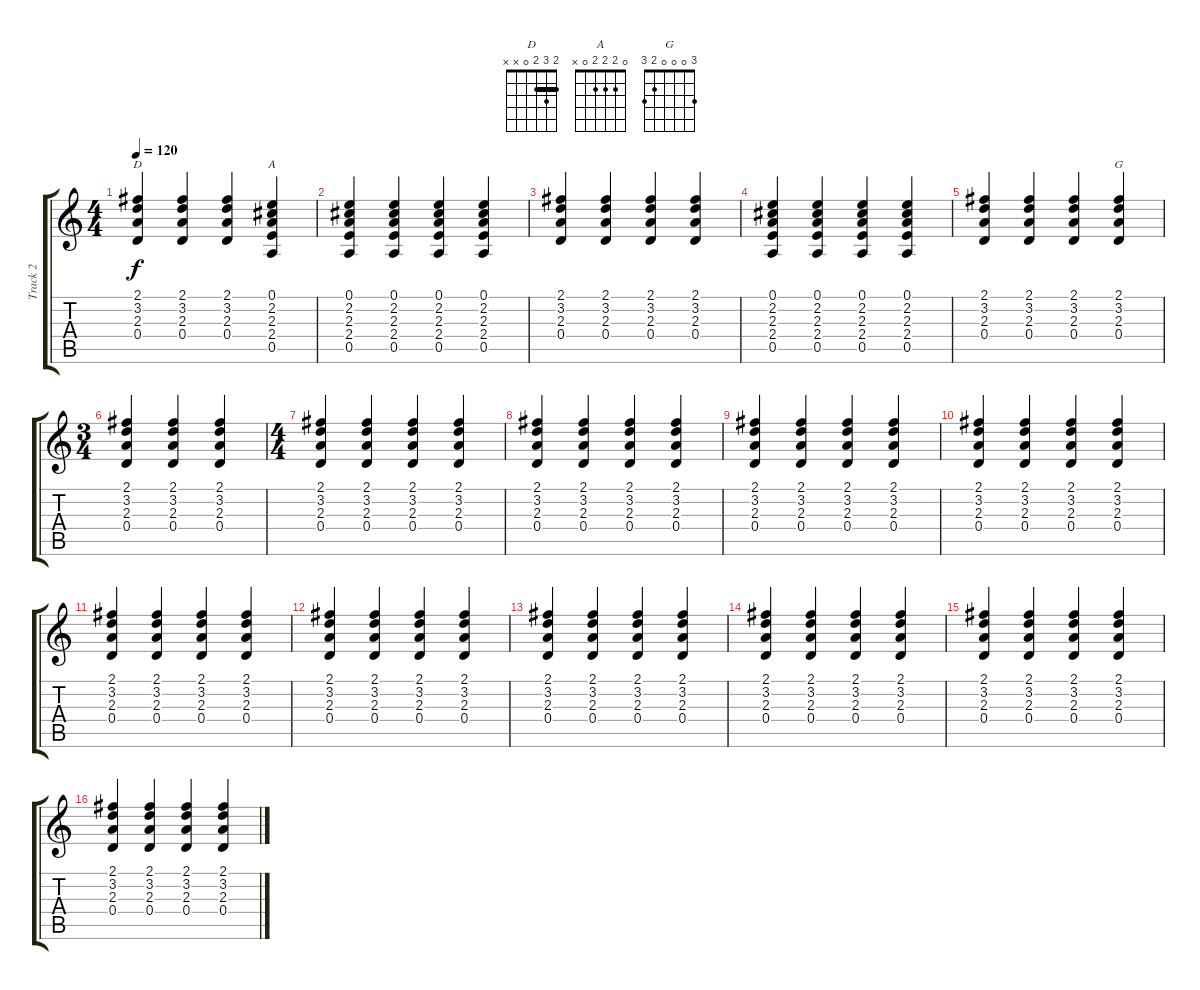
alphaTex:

\track ("Track 2" "Track 2") {instrument acousticguitarsteel}
\staff {score tabs}
\tuning (E4 B3 G3 D3 A2 E2) {hide}
\chord ("D" 2 3 2 0 x x) {barre 2}
\chord ("A" 0 2 2 2 0 x)
\chord ("G" 3 0 0 0 2 3)
\ts (4 4)
\tempo 120
\clef g2
\ks c
(2.1 3.2 2.3 0.4).4{ch "D" dy f} (2.1 3.2 2.3 0.4).4 (2.1 3.2 2.3 0.4).4 (0.1 2.2 2.3 2.4 0.5).4{ch "A"} |
(0.1 2.2 2.3 2.4 0.5).4 (0.1 2.2 2.3 2.4 0.5).4 (0.1 2.2 2.3 2.4 0.5).4 (0.1 2.2 2.3 2.4 0.5).4 |
(2.1 3.2 2.3 0.4).4 (2.1 3.2 2.3 0.4).4 (2.1 3.2 2.3 0.4).4 (2.1 3.2 2.3 0.4).4 |
(0.1 2.2 2.3 2.4 0.5).4 (0.1 2.2 2.3 2.4 0.5).4 (0.1 2.2 2.3 2.4 0.5).4 (0.1 2.2 2.3 2.4 0.5).4 |
(2.1 3.2 2.3 0.4).4 (2.1 3.2 2.3 0.4).4 (2.1 3.2 2.3 0.4).4 (2.1 3.2 2.3 0.4).4{ch "G"} |
\ts (3 4)
(2.1 3.2 2.3 0.4).4 (2.1 3.2 2.3 0.4).4 (2.1 3.2 2.3 0.4).4 |
\ts (4 4)
(2.1 3.2 2.3 0.4).4 (2.1 3.2 2.3 0.4).4 (2.1 3.2 2.3 0.4).4 (2.1 3.2 2.3 0.4).4 |
(2.1 3.2 2.3 0.4).4 (2.1 3.2 2.3 0.4).4 (2.1 3.2 2.3 0.4).4 (2.1 3.2 2.3 0.4).4 |
(2.1 3.2 2.3 0.4).4 (2.1 3.2 2.3 0.4).4 (2.1 3.2 2.3 0.4).4 (2.1 3.2 2.3 0.4).4 |
(2.1 3.2 2.3 0.4).4 (2.1 3.2 2.3 0.4).4 (2.1 3.2 2.3 0.4).4 (2.1 3.2 2.3 0.4).4 |
(2.1 3.2 2.3 0.4).4 (2.1 3.2 2.3 0.4).4 (2.1 3.2 2.3 0.4).4 (2.1 3.2 2.3 0.4).4 |
(2.1 3.2 2.3 0.4).4 (2.1 3.2 2.3 0.4).4 (2.1 3.2 2.3 0.4).4 (2.1 3.2 2.3 0.4).4 |
(2.1 3.2 2.3 0.4).4 (2.1 3.2 2.3 0.4).4 (2.1 3.2 2.3 0.4).4 (2.1 3.2 2.3 0.4).4 |
(2.1 3.2 2.3 0.4).4 (2.1 3.2 2.3 0.4).4 (2.1 3.2 2.3 0.4).4 (2.1 3.2 2.3 0.4).4 |
(2.1 3.2 2.3 0.4).4 (2.1 3.2 2.3 0.4).4 (2.1 3.2 2.3 0.4).4 (2.1 3.2 2.3 0.4).4 |
(2.1 3.2 2.3 0.4).4 (2.1 3.2 2.3 0.4).4 (2.1 3.2 2.3 0.4).4 (2.1 3.2 2.3 0.4).4
